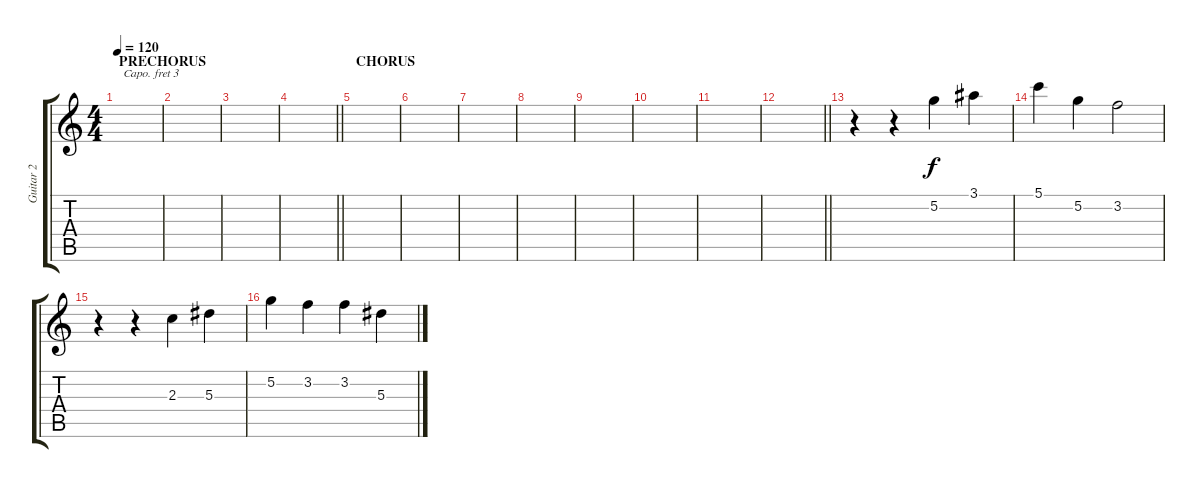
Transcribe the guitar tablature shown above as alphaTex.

\track ("Guitar 2" "Guitar 2") {instrument acousticguitarnylon}
\staff {score tabs}
\capo 3
\tuning (E4 B3 G3 D3 A2 E2) {hide}
\ts (4 4)
\section ("" "PRECHORUS")
\tempo 120
\clef g2
\ks aminor
|
|
|
\barLineRight lightlight
|
\section ("" "CHORUS")
|
|
|
|
|
|
|
\barLineRight lightlight
|
\section ("" "")
r.4 r.4 5.2.4 3.1.4 |
5.1.4 5.2.4 3.2.2 |
r.4 r.4 2.3.4 5.3.4 |
5.2.4 3.2.4 3.2.4 5.3.4
